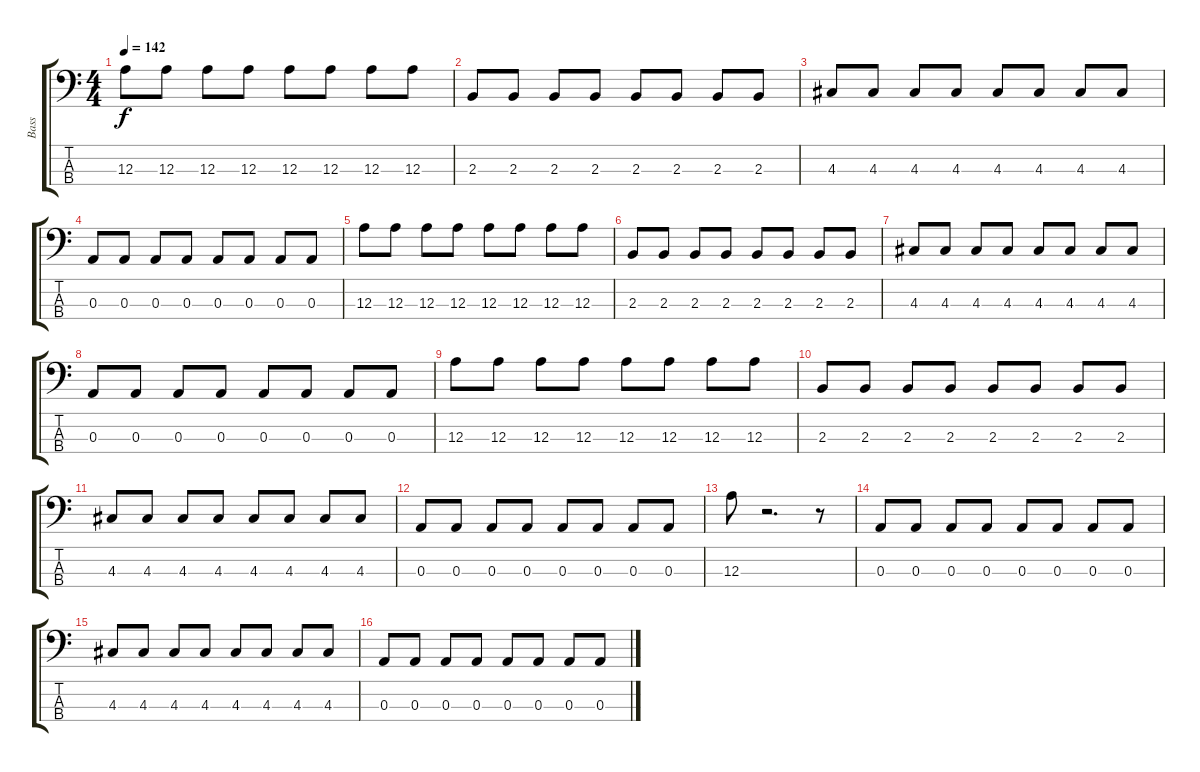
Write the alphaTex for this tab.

\track ("Bass " "Bass ") {instrument electricbasspick}
\staff {score tabs}
\tuning (G2 D2 A1 E1) {hide}
\ts (4 4)
\tempo 142
\clef f4
\ks c
12.3.8{dy f} 12.3.8 12.3.8 12.3.8 12.3.8 12.3.8 12.3.8 12.3.8 |
2.3.8 2.3.8 2.3.8 2.3.8 2.3.8 2.3.8 2.3.8 2.3.8 |
4.3.8 4.3.8 4.3.8 4.3.8 4.3.8 4.3.8 4.3.8 4.3.8 |
0.3.8 0.3.8 0.3.8 0.3.8 0.3.8 0.3.8 0.3.8 0.3.8 |
12.3.8 12.3.8 12.3.8 12.3.8 12.3.8 12.3.8 12.3.8 12.3.8 |
2.3.8 2.3.8 2.3.8 2.3.8 2.3.8 2.3.8 2.3.8 2.3.8 |
4.3.8 4.3.8 4.3.8 4.3.8 4.3.8 4.3.8 4.3.8 4.3.8 |
0.3.8 0.3.8 0.3.8 0.3.8 0.3.8 0.3.8 0.3.8 0.3.8 |
12.3.8 12.3.8 12.3.8 12.3.8 12.3.8 12.3.8 12.3.8 12.3.8 |
2.3.8 2.3.8 2.3.8 2.3.8 2.3.8 2.3.8 2.3.8 2.3.8 |
4.3.8 4.3.8 4.3.8 4.3.8 4.3.8 4.3.8 4.3.8 4.3.8 |
0.3.8 0.3.8 0.3.8 0.3.8 0.3.8 0.3.8 0.3.8 0.3.8 |
12.3.8 r.2{d} r.8 |
0.3.8 0.3.8 0.3.8 0.3.8 0.3.8 0.3.8 0.3.8 0.3.8 |
4.3.8 4.3.8 4.3.8 4.3.8 4.3.8 4.3.8 4.3.8 4.3.8 |
0.3.8 0.3.8 0.3.8 0.3.8 0.3.8 0.3.8 0.3.8 0.3.8
